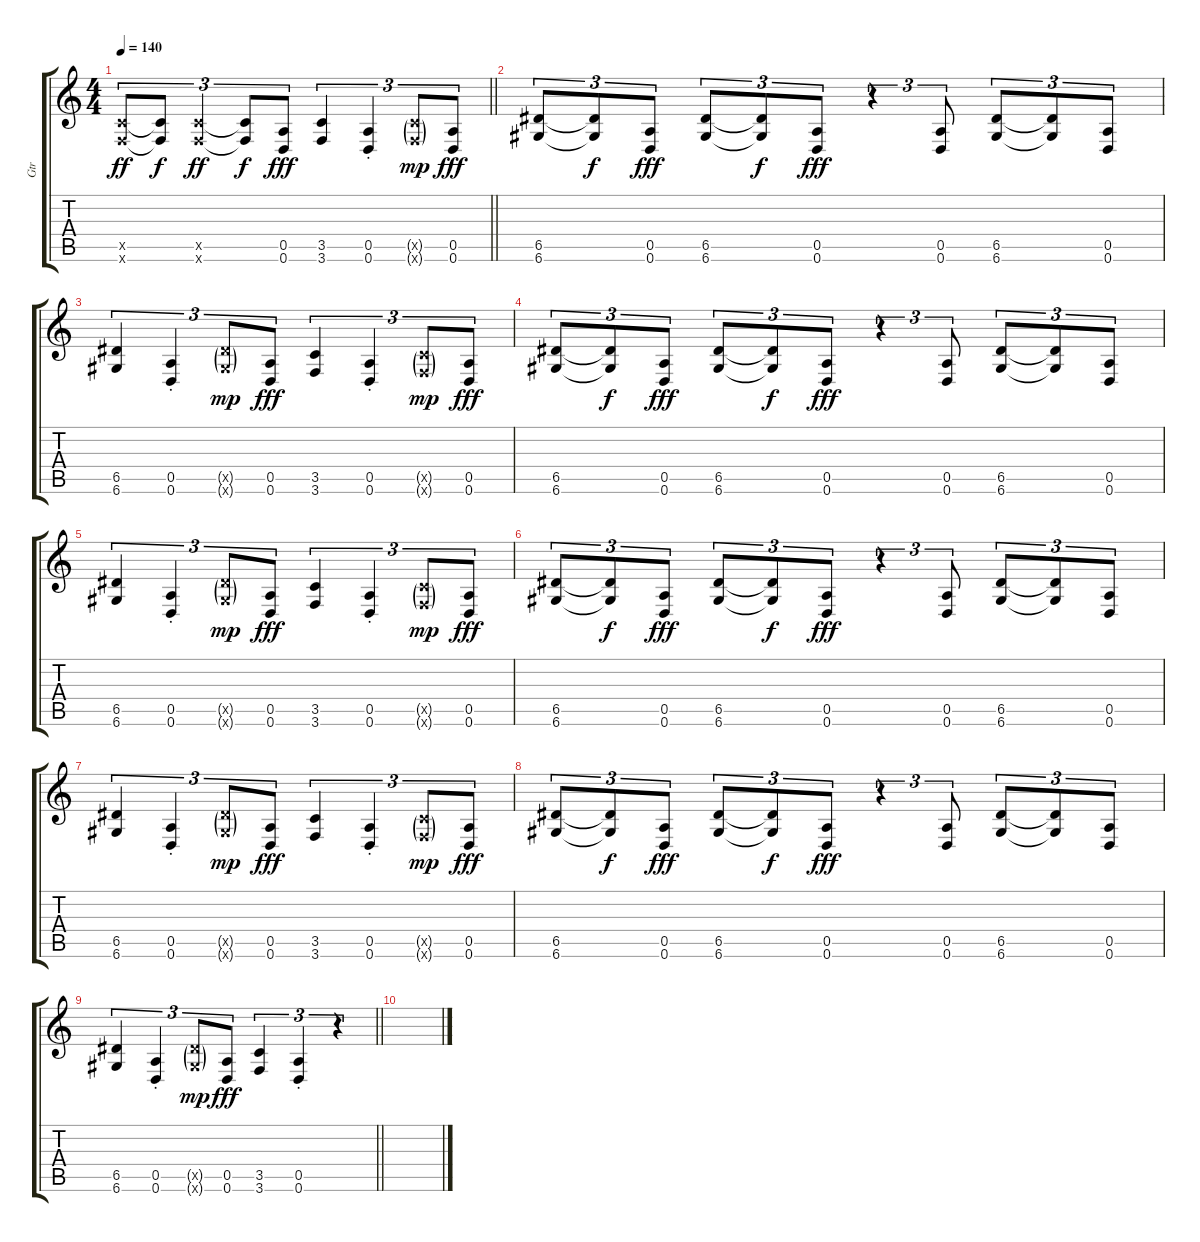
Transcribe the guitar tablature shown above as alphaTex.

\track ("Gtr" "Gtr") {instrument overdrivenguitar}
\staff {score tabs}
\tuning (E4 B3 G3 D3 A2 D2) {hide}
\ts (4 4)
\tempo 140
\clef g2
\barLineRight lightlight
\ks c
(3.5{x} 3.6{x}).8{tu (3 2) dy ff} (3.5{t} 3.6{t}).8{tu (3 2) dy f} (3.5{x} 3.6{x}).4{tu (3 2) dy ff} (3.5{t} 3.6{t}).8{tu (3 2) dy f} (0.5 0.6).8{tu (3 2) dy fff} (3.5 3.6).4{tu (3 2)} (0.5{st} 0.6{st}).4{tu (3 2)} (3.5{g x} 3.6{g x}).8{tu (3 2) dy mp} (0.5 0.6).8{tu (3 2) dy fff} |
\section ("" "")
(6.5 6.6).8{tu (3 2)} (6.5{t} 6.6{t}).8{tu (3 2) dy f} (0.5 0.6).8{tu (3 2) dy fff} (6.5 6.6).8{tu (3 2)} (6.5{t} 6.6{t}).8{tu (3 2) dy f} (0.5 0.6).8{tu (3 2) dy fff} r.4{tu (3 2)} (0.5 0.6).8{tu (3 2)} (6.5 6.6).8{tu (3 2)} (6.5{t} 6.6{t}).8{tu (3 2)} (0.5 0.6).8{tu (3 2)} |
(6.5 6.6).4{tu (3 2)} (0.5{st} 0.6{st}).4{tu (3 2)} (6.5{g x} 6.6{g x}).8{tu (3 2) dy mp} (0.5 0.6).8{tu (3 2) dy fff} (3.5 3.6).4{tu (3 2)} (0.5{st} 0.6{st}).4{tu (3 2)} (3.5{g x} 3.6{g x}).8{tu (3 2) dy mp} (0.5 0.6).8{tu (3 2) dy fff} |
(6.5 6.6).8{tu (3 2)} (6.5{t} 6.6{t}).8{tu (3 2) dy f} (0.5 0.6).8{tu (3 2) dy fff} (6.5 6.6).8{tu (3 2)} (6.5{t} 6.6{t}).8{tu (3 2) dy f} (0.5 0.6).8{tu (3 2) dy fff} r.4{tu (3 2)} (0.5 0.6).8{tu (3 2)} (6.5 6.6).8{tu (3 2)} (6.5{t} 6.6{t}).8{tu (3 2)} (0.5 0.6).8{tu (3 2)} |
(6.5 6.6).4{tu (3 2)} (0.5{st} 0.6{st}).4{tu (3 2)} (6.5{g x} 6.6{g x}).8{tu (3 2) dy mp} (0.5 0.6).8{tu (3 2) dy fff} (3.5 3.6).4{tu (3 2)} (0.5{st} 0.6{st}).4{tu (3 2)} (3.5{g x} 3.6{g x}).8{tu (3 2) dy mp} (0.5 0.6).8{tu (3 2) dy fff} |
(6.5 6.6).8{tu (3 2)} (6.5{t} 6.6{t}).8{tu (3 2) dy f} (0.5 0.6).8{tu (3 2) dy fff} (6.5 6.6).8{tu (3 2)} (6.5{t} 6.6{t}).8{tu (3 2) dy f} (0.5 0.6).8{tu (3 2) dy fff} r.4{tu (3 2)} (0.5 0.6).8{tu (3 2)} (6.5 6.6).8{tu (3 2)} (6.5{t} 6.6{t}).8{tu (3 2)} (0.5 0.6).8{tu (3 2)} |
(6.5 6.6).4{tu (3 2)} (0.5{st} 0.6{st}).4{tu (3 2)} (6.5{g x} 6.6{g x}).8{tu (3 2) dy mp} (0.5 0.6).8{tu (3 2) dy fff} (3.5 3.6).4{tu (3 2)} (0.5{st} 0.6{st}).4{tu (3 2)} (3.5{g x} 3.6{g x}).8{tu (3 2) dy mp} (0.5 0.6).8{tu (3 2) dy fff} |
(6.5 6.6).8{tu (3 2)} (6.5{t} 6.6{t}).8{tu (3 2) dy f} (0.5 0.6).8{tu (3 2) dy fff} (6.5 6.6).8{tu (3 2)} (6.5{t} 6.6{t}).8{tu (3 2) dy f} (0.5 0.6).8{tu (3 2) dy fff} r.4{tu (3 2)} (0.5 0.6).8{tu (3 2)} (6.5 6.6).8{tu (3 2)} (6.5{t} 6.6{t}).8{tu (3 2)} (0.5 0.6).8{tu (3 2)} |
\barLineRight lightlight
(6.5 6.6).4{tu (3 2)} (0.5{st} 0.6{st}).4{tu (3 2)} (6.5{g x} 6.6{g x}).8{tu (3 2) dy mp} (0.5 0.6).8{tu (3 2) dy fff} (3.5 3.6).4{tu (3 2)} (0.5{st} 0.6{st}).4{tu (3 2)} r.4{tu (3 2)} |
\section ("" "")
